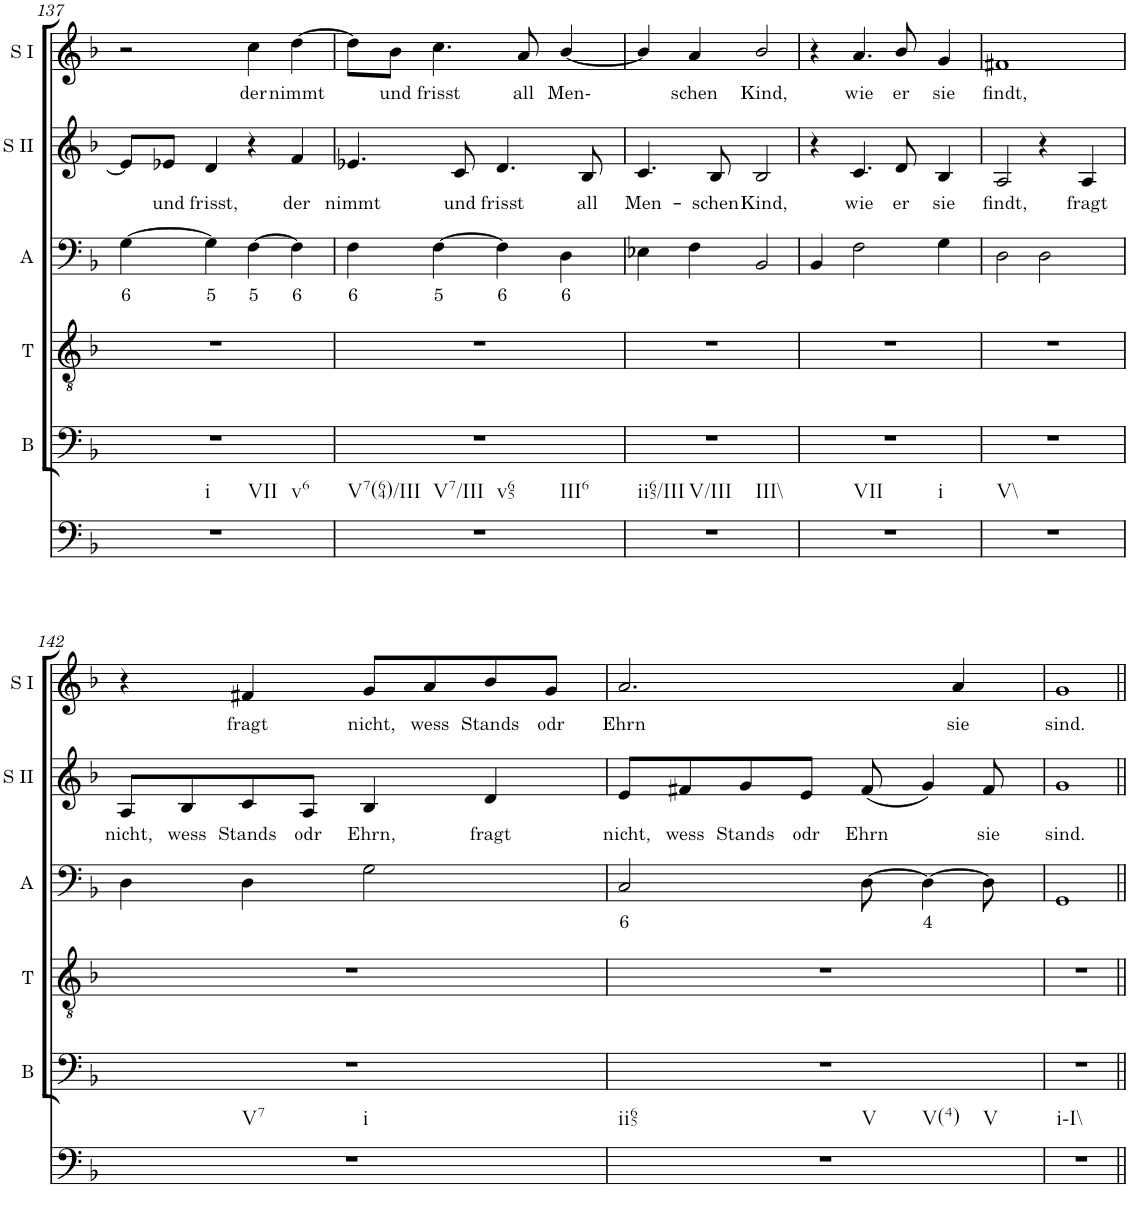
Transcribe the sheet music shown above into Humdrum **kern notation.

**kern	**kern	**kern	**kern	**text	**kern	**text	**kern	**text
*part6	*part5	*part4	*part3	*part3	*part2	*part2	*part1	*part1
*staff6	*staff5	*staff4	*staff3	*staff3	*staff2	*staff2	*staff1	*staff1
*I"Continuo	*I"Bass	*I"Tenor	*I"Alto	*	*I"Soprano II	*	*I"Soprano I	*
*	*I'B	*I'T	*I'A	*	*I'S II	*	*I'S I	*
!!LO:PB:g=z
*clefF4	*clefF4	*clefF4	*clefF4	*	*clefGv2	*	*clefG2	*
*k[b-]	*k[b-]	*k[b-]	*k[b-]	*	*k[b-]	*	*k[b-]	*
*M4/4	*M4/4	*M4/4	*M4/4	*	*M4/4	*	*M4/4	*
=137	=137	=137	=137	=137	=137	=137	=137	=137
!LO:TX:b:t=i	!	!	!	!	!	!	!	!
!LO:TX:b:t=VII	!	!	!	!	!	!	!	!
!LO:TX:b:t=v6	!	!	!	!	!	!	!	!
!	!	!	!	!LO:LY:b	!	!	!	!
1r	1r	1r	[4G\	6	8e-/L]	.	2r	.
!	!	!	!	!	!	!LO:LY:b	!	!
.	.	.	.	.	8e-X/J	und	.	.
!	!	!	!	!LO:LY:b	!	!LO:LY:b	!	!
.	.	.	4G\]	5	4d/	frisst,	.	.
!	!	!	!	!LO:LY:b	!	!	!	!LO:LY:b
.	.	.	[4F\	5	4r	.	4cc\	der
!	!	!	!	!LO:LY:b	!	!LO:LY:b	!	!LO:LY:b
.	.	.	4F\]	6	4f/	der	[4dd\	nimmt
=138	=138	=138	=138	=138	=138	=138	=138	=138
!LO:TX:b:t=V7(64)/III	!	!	!	!	!	!	!	!
!LO:TX:b:t=V7/III	!	!	!	!	!	!	!	!
!LO:TX:b:t=v65	!	!	!	!	!	!	!	!
!LO:TX:b:t=III6	!	!	!	!	!	!	!	!
!	!	!	!	!LO:LY:b	!	!LO:LY:b	!	!
1r	1r	1r	4F\	6	4.e-X/	nimmt	8dd\L]	.
!	!	!	!	!	!	!	!	!LO:LY:b
.	.	.	.	.	.	.	8b-\J	und
!	!	!	!	!LO:LY:b	!	!	!	!LO:LY:b
.	.	.	[4F\	5	.	.	4.cc\	frisst
!	!	!	!	!	!	!LO:LY:b	!	!
.	.	.	.	.	8c/	und	.	.
!	!	!	!	!LO:LY:b	!	!LO:LY:b	!	!
.	.	.	4F\]	6	4.d/	frisst	.	.
!	!	!	!	!	!	!	!	!LO:LY:b
.	.	.	.	.	.	.	8a/	all
!	!	!	!	!LO:LY:b	!	!	!	!LO:LY:b
.	.	.	4D\	6	.	.	[4b-/	Men-
!	!	!	!	!	!	!LO:LY:b	!	!
.	.	.	.	.	8B-/	all	.	.
=139	=139	=139	=139	=139	=139	=139	=139	=139
!LO:TX:b:t=ii65/III	!	!	!	!	!	!	!	!
!LO:TX:b:t=V/III	!	!	!	!	!	!	!	!
!LO:TX:b:t=III\\	!	!	!	!	!	!	!	!
!	!	!	!	!	!	!LO:LY:b	!	!
1r	1r	1r	4E-X\	.	4.c/	Men-	4b-/]	.
!	!	!	!	!	!	!	!	!LO:LY:b
.	.	.	4F\	.	.	.	4a/	schen
!	!	!	!	!	!	!LO:LY:b	!	!
.	.	.	.	.	8B-/	schen	.	.
!	!	!	!	!	!	!LO:LY:b	!	!LO:LY:b
.	.	.	2BB-/	.	2B-/	Kind,	2b-/	Kind,
=140	=140	=140	=140	=140	=140	=140	=140	=140
!LO:TX:b:t=VII	!	!	!	!	!	!	!	!
!LO:TX:b:t=i	!	!	!	!	!	!	!	!
1r	1r	1r	4BB-/	.	4r	.	4r	.
!	!	!	!	!	!	!LO:LY:b	!	!LO:LY:b
.	.	.	2F\	.	4.c/	wie	4.a/	wie
!	!	!	!	!	!	!LO:LY:b	!	!LO:LY:b
.	.	.	.	.	8d/	er	8b-/	er
!	!	!	!	!	!	!LO:LY:b	!	!LO:LY:b
.	.	.	4G\	.	4B-/	sie	4g/	sie
=141	=141	=141	=141	=141	=141	=141	=141	=141
!LO:TX:b:t=V\\	!	!	!	!	!	!	!	!
!	!	!	!	!	!	!LO:LY:b	!	!LO:LY:b
1r	1r	1r	2D\	.	2A/	findt,	1f#X	findt,
.	.	.	2D\	.	4r	.	.	.
!	!	!	!	!	!	!LO:LY:b	!	!
.	.	.	.	.	4A/	fragt	.	.
!!LO:LB:g=z
=142	=142	=142	=142	=142	=142	=142	=142	=142
!LO:TX:b:t=V7	!	!	!	!	!	!	!	!
!LO:TX:b:t=i	!	!	!	!	!	!	!	!
!	!	!	!	!	!	!LO:LY:b	!	!
1r	1r	1r	4D\	.	8A/L	nicht,	4r	.
!	!	!	!	!	!	!LO:LY:b	!	!
.	.	.	.	.	8B-/	wess	.	.
!	!	!	!	!	!	!LO:LY:b	!	!LO:LY:b
.	.	.	4D\	.	8c/	Stands	4f#X/	fragt
!	!	!	!	!	!	!LO:LY:b	!	!
.	.	.	.	.	8A/J	odr	.	.
!	!	!	!	!	!	!LO:LY:b	!	!LO:LY:b
.	.	.	2G\	.	4B-/	Ehrn,	8g/L	nicht,
!	!	!	!	!	!	!	!	!LO:LY:b
.	.	.	.	.	.	.	8a/	wess
!	!	!	!	!	!	!LO:LY:b	!	!LO:LY:b
.	.	.	.	.	4d/	fragt	8b-/	Stands
!	!	!	!	!	!	!	!	!LO:LY:b
.	.	.	.	.	.	.	8g/J	odr
=143	=143	=143	=143	=143	=143	=143	=143	=143
!LO:TX:b:t=ii65	!	!	!	!	!	!	!	!
!LO:TX:b:t=V	!	!	!	!	!	!	!	!
!LO:TX:b:t=V(4)	!	!	!	!	!	!	!	!
!LO:TX:b:t=V	!	!	!	!	!	!	!	!
!	!	!	!	!LO:LY:b	!	!LO:LY:b	!	!LO:LY:b
1r	1r	1r	2C/	6	8e/L	nicht,	2.a/	Ehrn
!	!	!	!	!	!	!LO:LY:b	!	!
.	.	.	.	.	8f#X/	wess	.	.
!	!	!	!	!	!	!LO:LY:b	!	!
.	.	.	.	.	8g/	Stands	.	.
!	!	!	!	!	!	!LO:LY:b	!	!
.	.	.	.	.	8e/J	odr	.	.
!	!	!	!	!	!	!LO:LY:b	!	!
.	.	.	[8D\	.	(8f#/	Ehrn	.	.
!	!	!	!	!LO:LY:b	!	!	!	!
.	.	.	4D\_	4	4g/)	.	.	.
!	!	!	!	!	!	!	!	!LO:LY:b
.	.	.	.	.	.	.	4a/	sie
!	!	!	!	!	!	!LO:LY:b	!	!
.	.	.	8D\]	.	8f#/	sie	.	.
=144	=144	=144	=144	=144	=144	=144	=144	=144
!LO:TX:b:t=i\\-I\\	!	!	!	!	!	!	!	!
!	!	!	!	!	!	!LO:LY:b	!	!LO:LY:b
1r	1r	1r	1GG	.	1g	sind.	1g	sind.
=||	=||	=||	=||	=||	=||	=||	=||	=||
*-	*-	*-	*-	*-	*-	*-	*-	*-
